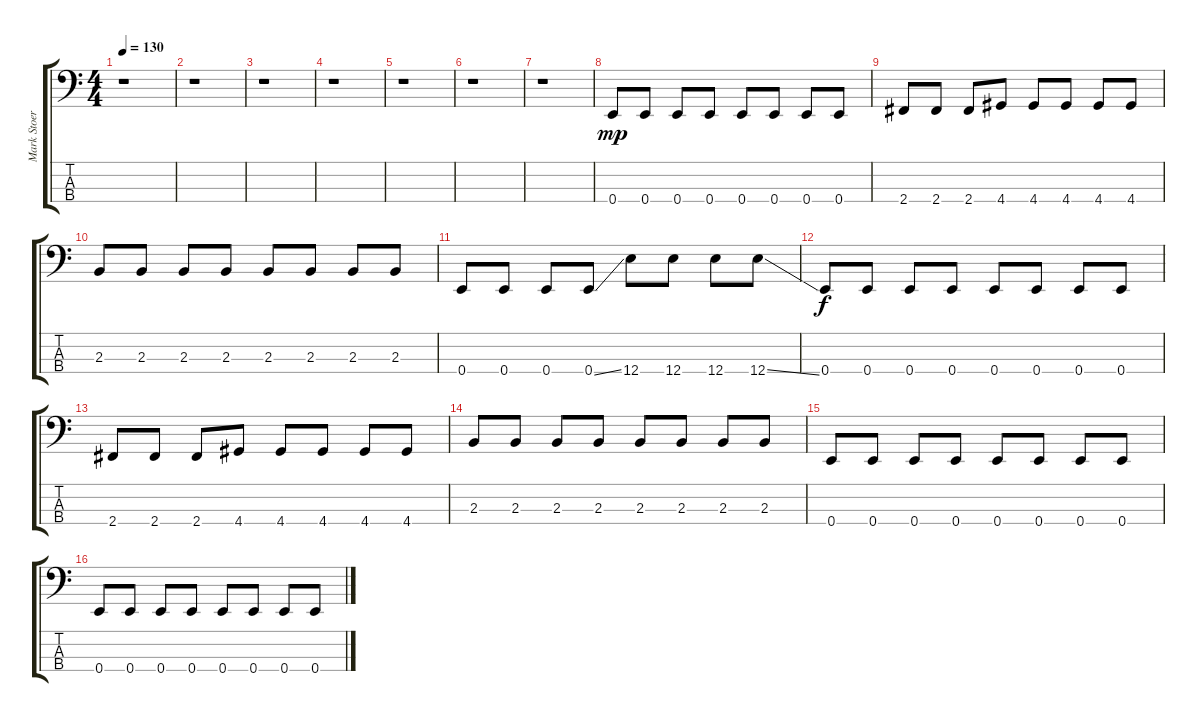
\track ("Mark Stoermer (Std. Tuning)" "Mark Stoer") {instrument electricbasspick}
\staff {score tabs}
\tuning (G2 D2 A1 E1) {hide}
\ts (4 4)
\tempo 130
\clef f4
\ks c
r.1{dy f} |
r.1 |
r.1 |
r.1 |
r.1 |
r.1 |
r.1 |
0.4.8{dy mp} 0.4.8 0.4.8 0.4.8 0.4.8 0.4.8 0.4.8 0.4.8 |
2.4.8 2.4.8 2.4.8 4.4.8 4.4.8 4.4.8 4.4.8 4.4.8 |
2.3.8 2.3.8 2.3.8 2.3.8 2.3.8 2.3.8 2.3.8 2.3.8 |
0.4.8 0.4.8 0.4.8 0.4{ss}.8 12.4.8 12.4.8 12.4.8 12.4{ss}.8 |
0.4.8{dy f} 0.4.8 0.4.8 0.4.8 0.4.8 0.4.8 0.4.8 0.4.8 |
2.4.8 2.4.8 2.4.8 4.4.8 4.4.8 4.4.8 4.4.8 4.4.8 |
2.3.8 2.3.8 2.3.8 2.3.8 2.3.8 2.3.8 2.3.8 2.3.8 |
0.4.8 0.4.8 0.4.8 0.4.8 0.4.8 0.4.8 0.4.8 0.4.8 |
0.4.8 0.4.8 0.4.8 0.4.8 0.4.8 0.4.8 0.4.8 0.4.8
